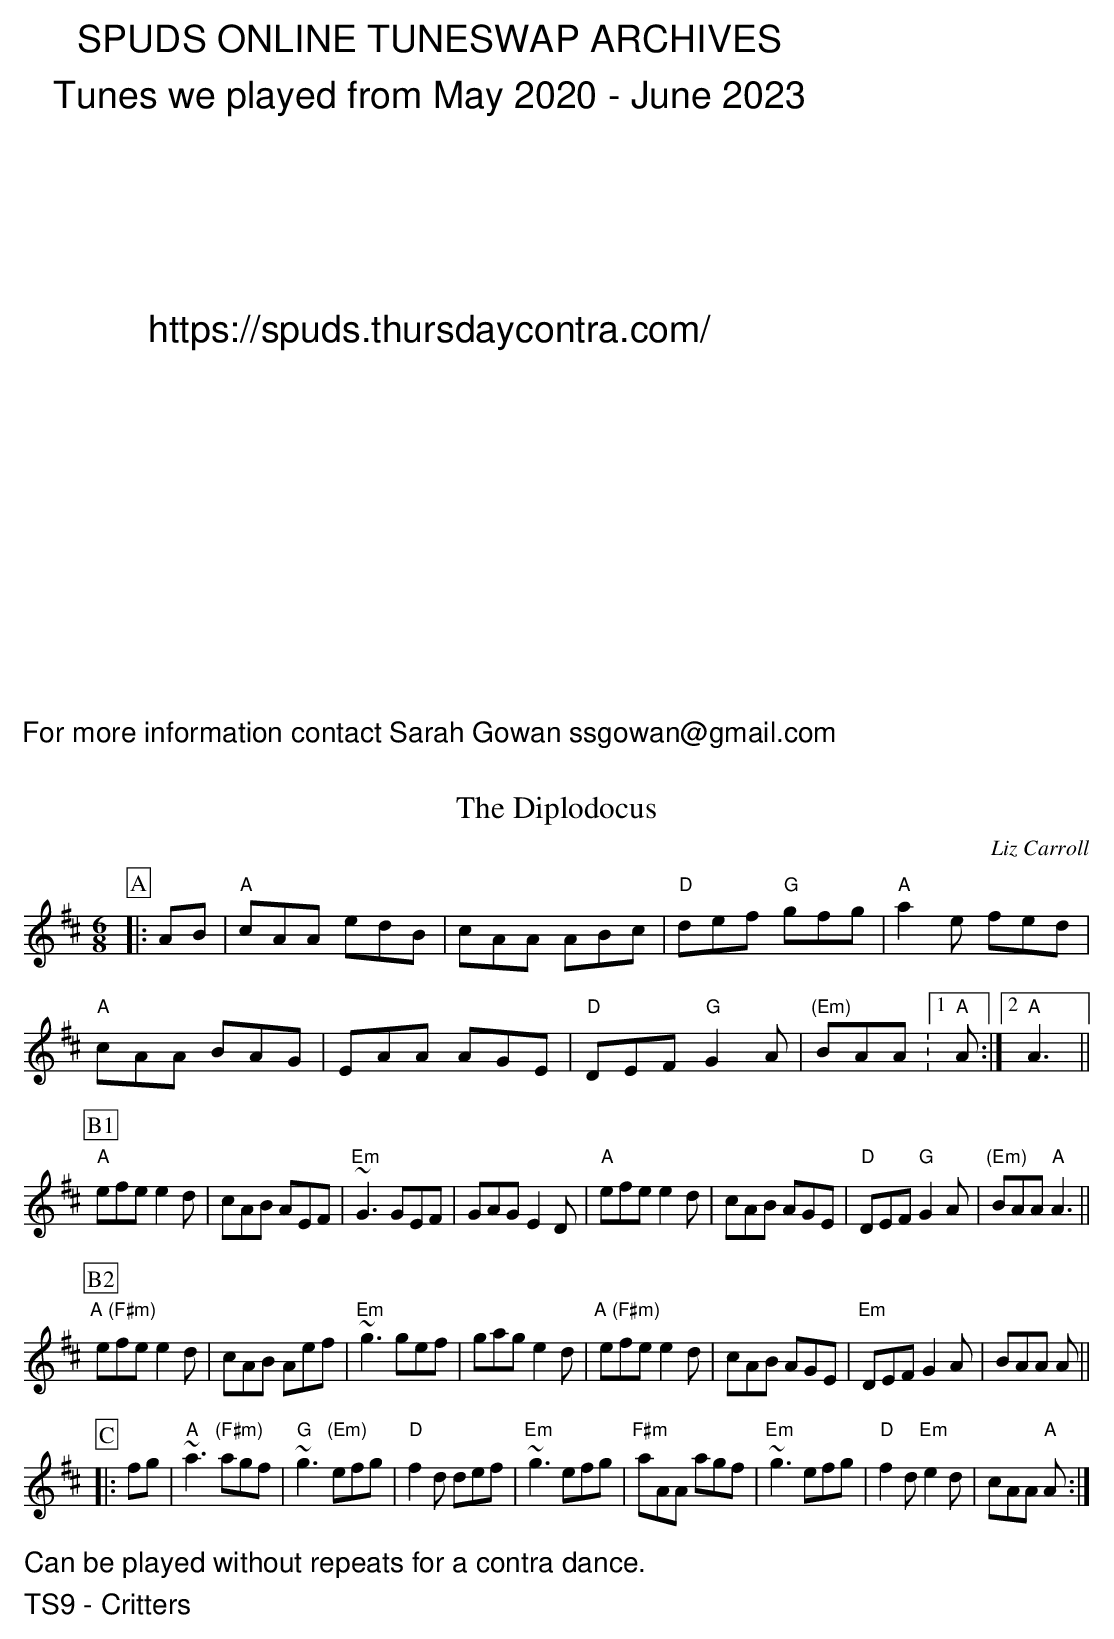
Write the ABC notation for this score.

X:1
T:Diplodocus, The
M:6/8
L:1/8
C:Liz Carroll
K:AMix
P:A
|:AB| "A"cAA edB|cAA ABc|"D"def "G"gfg|"A"a2e fed|
"A"cAA BAG|EAA AGE|"D"DEF "G"G2A|  "(Em)"BAA .|[1"A"A:|[2"A"A3 ||
P:B1
"A"efe e2d|cAB AEF|"Em"~G3 GEF|GAG E2D|\
"A"efe e2d|cAB AGE|"D"DEF "G"G2A|"(Em)"BAA "A"A3||
P:B2
"A (F#m)"efe e2d|cAB Aef|"Em"~g3 gef|gag e2d|\
"A (F#m)"efe e2d|cAB AGE|"Em"DEF G2A|BAA A ||
P:C
|:fg|"A"~a3 "(F#m)"agf|"G"~g3 "(Em)"efg|"D"f2d def|"Em"~g3 efg|\
"F#m"aAA agf|"Em"~g3 efg|"D"f2d "Em"e2d|  cAA "A"A :|
